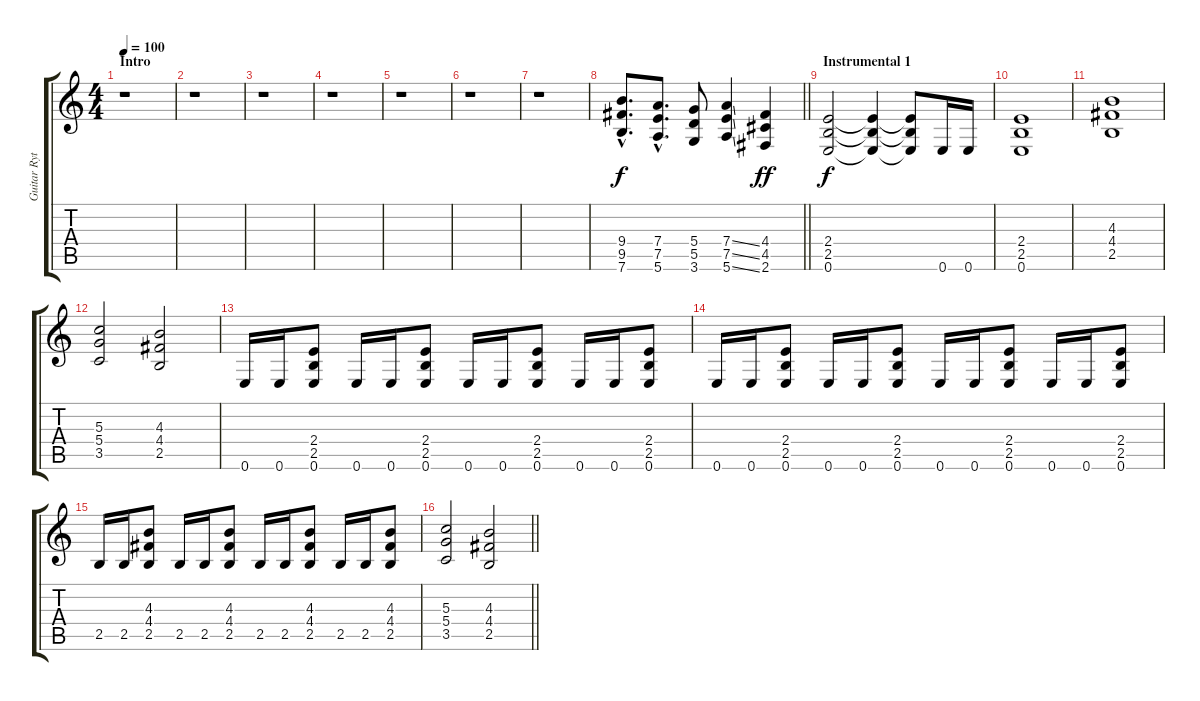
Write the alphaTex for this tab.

\track ("Guitar Rythm (Distortion) 2" "Guitar Ryt") {instrument overdrivenguitar}
\staff {score tabs}
\tuning (E4 B3 G3 D3 A2 E2) {hide}
\ts (4 4)
\section ("" "Intro")
\tempo 100
\clef g2
\ks c
r.1{dy f instrument overdrivenguitar} |
r.1 |
r.1 |
r.1 |
r.1 |
r.1 |
r.1 |
\barLineRight lightlight
(9.4{hac} 9.5{hac} 7.6{hac}).8{d} (7.4{hac} 7.5{hac} 5.6{hac}).8{d} (5.4 5.5 3.6).8 (7.4{ss} 7.5{ss} 5.6{ss}).4 (4.4 4.5 2.6).4{dy ff} |
\section ("" "Instrumental 1")
(2.4 2.5 0.6).2{dy f} (2.4{t} 2.5{t} 0.6{t}).4 (2.4{t} 2.5{t} 0.6{t}).8 0.6.16 0.6.16 |
(2.4 2.5 0.6).1 |
(4.3 4.4 2.5).1 |
(5.3 5.4 3.5).2 (4.3 4.4 2.5).2 |
0.6.16 0.6.16 (2.4 2.5 0.6).8 0.6.16 0.6.16 (2.4 2.5 0.6).8 0.6.16 0.6.16 (2.4 2.5 0.6).8 0.6.16 0.6.16 (2.4 2.5 0.6).8 |
0.6.16 0.6.16 (2.4 2.5 0.6).8 0.6.16 0.6.16 (2.4 2.5 0.6).8 0.6.16 0.6.16 (2.4 2.5 0.6).8 0.6.16 0.6.16 (2.4 2.5 0.6).8 |
2.5.16 2.5.16 (4.3 4.4 2.5).8 2.5.16 2.5.16 (4.3 4.4 2.5).8 2.5.16 2.5.16 (4.3 4.4 2.5).8 2.5.16 2.5.16 (4.3 4.4 2.5).8 |
\barLineRight lightlight
(5.3 5.4 3.5).2 (4.3 4.4 2.5).2
